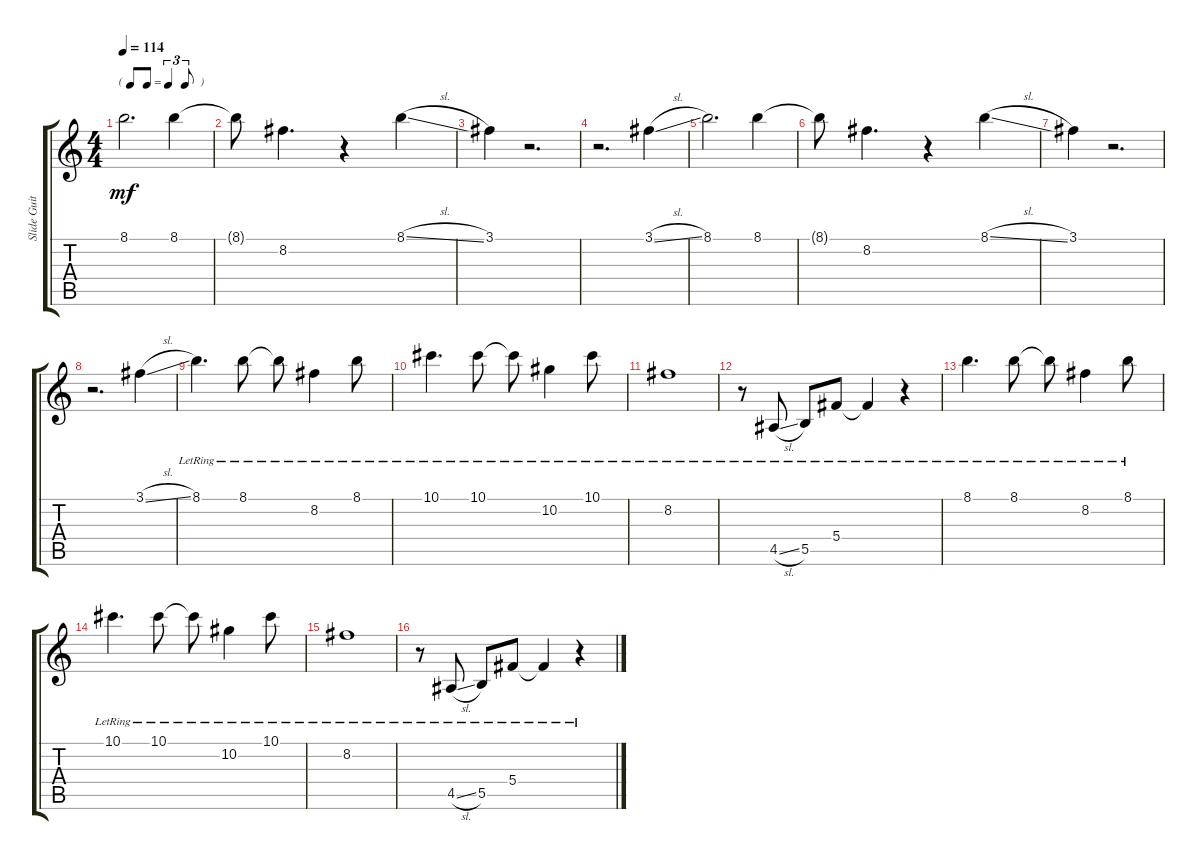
\track ("Slide Guitar" "Slide Guit") {instrument electricguitarjazz}
\staff {score tabs}
\tuning (Eb4 Bb3 Gb3 Db3 Gb2 Db2) {hide}
\ts (4 4)
\tf triplet8th
\tempo 114
\clef g2
\ks c
8.1.2{d dy mf} 8.1.4 |
8.1{t}.8 8.2.4{d} r.4 8.1{sl}.4 |
3.1.4 r.2{d} |
r.2{d} 3.1{sl}.4 |
8.1.2{d} 8.1.4 |
8.1{t}.8 8.2.4{d} r.4 8.1{sl}.4 |
3.1.4 r.2{d} |
r.2{d} 3.1{sl}.4 |
8.1{lr}.4{d} 8.1{lr}.8 8.1{lr t}.8 8.2{lr}.4 8.1{lr}.8 |
10.1{lr}.4{d} 10.1{lr}.8 10.1{lr t}.8 10.2{lr}.4 10.1{lr}.8 |
8.2{lr}.1 |
r.8 4.5{sl lr}.8 5.5{lr}.8 5.4{lr}.8 5.4{lr t}.4 r.4 |
8.1{lr}.4{d} 8.1{lr}.8 8.1{lr t}.8 8.2{lr}.4 8.1{lr}.8 |
10.1{lr}.4{d} 10.1{lr}.8 10.1{lr t}.8 10.2{lr}.4 10.1{lr}.8 |
8.2{lr}.1 |
r.8 4.5{sl lr}.8 5.5{lr}.8 5.4{lr}.8 5.4{lr t}.4 r.4
